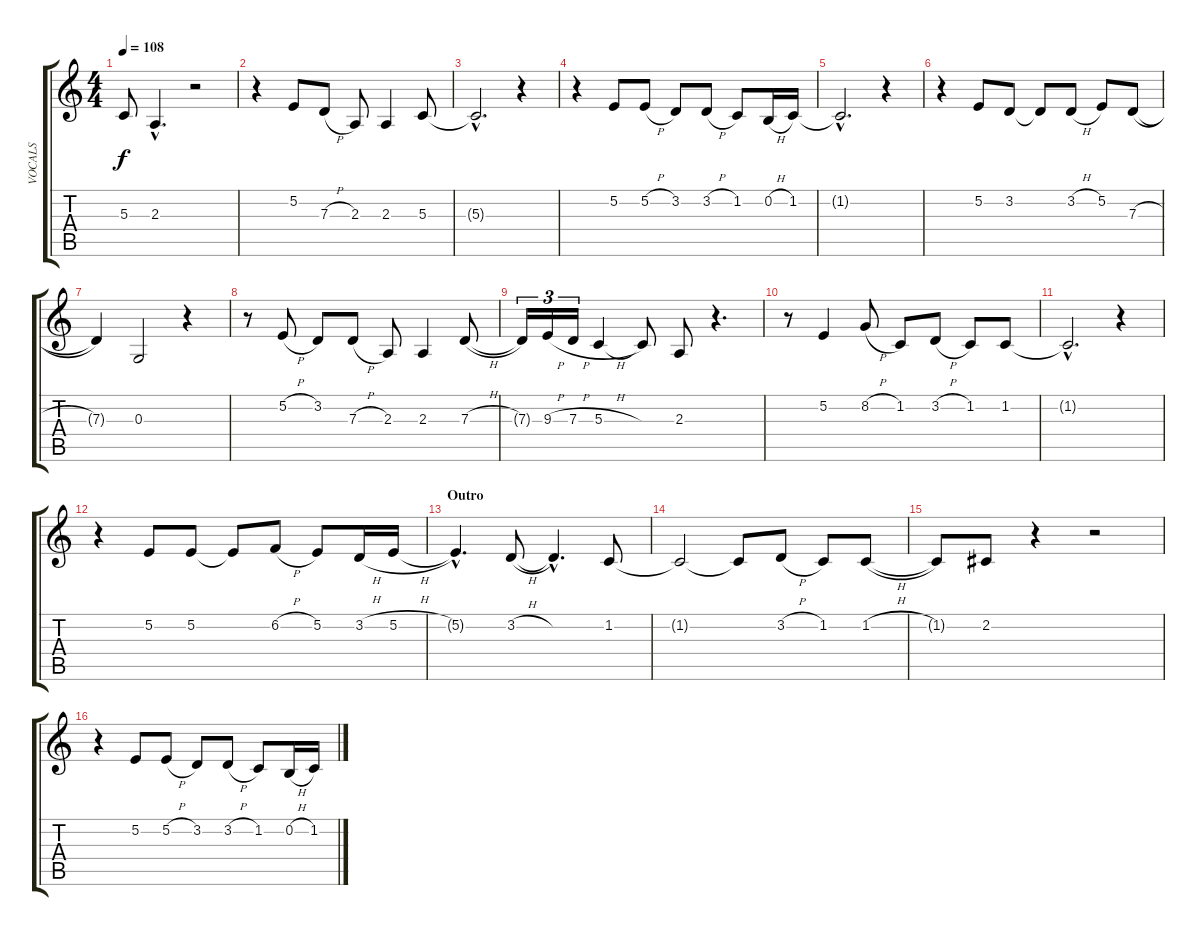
\track ("VOCALS" "VOCALS") {instrument lead2sawtooth}
\staff {score tabs}
\tuning (E4 B3 G3 D3 A2 E2) {hide}
\ts (4 4)
\tempo 108
\clef g2
\ks c
5.3{t}.8{dy f} 2.3{hac}.4{d} r.2 |
r.4 5.2.8 7.3{h}.8 2.3.8 2.3.4 5.3.8 |
5.3{hac t}.2{d} r.4 |
r.4 5.2.8 5.2{h}.8 3.2.8 3.2{h}.8 1.2.8 0.2{h}.16 1.2.16 |
1.2{hac t}.2{d} r.4 |
r.4 5.2.8 3.2.8 3.2{t}.8 3.2{h}.8 5.2.8 7.3{h}.8 |
7.3{t}.4 0.3.2 r.4 |
r.8 5.2{h}.8 3.2.8 7.3{h}.8 2.3.8 2.3.4 7.3{h}.8 |
7.3{t}.16{tu (3 2)} 9.3{h}.16{tu (3 2)} 7.3{h}.16{tu (3 2)} 5.3{h}.4 5.3{t}.8 2.3.8 r.4{d} |
r.8 5.2.4 8.2{h}.8 1.2.8 3.2{h}.8 1.2.8 1.2.8 |
1.2{hac t}.2{d} r.4 |
r.4 5.2.8 5.2.8 5.2{t}.8 6.2{h}.8 5.2.8 3.2{h}.16 5.2{h}.16 |
\section ("" "Outro")
5.2{hac t}.4{d} 3.2{h}.8 3.2{hac t}.4{d} 1.2.8 |
1.2{t}.2 1.2{t}.8 3.2{h}.8 1.2.8 1.2{h}.8 |
1.2{t}.8 2.2.8 r.4 r.2 |
r.4 5.2.8 5.2{h}.8 3.2.8 3.2{h}.8 1.2.8 0.2{h}.16 1.2.16
